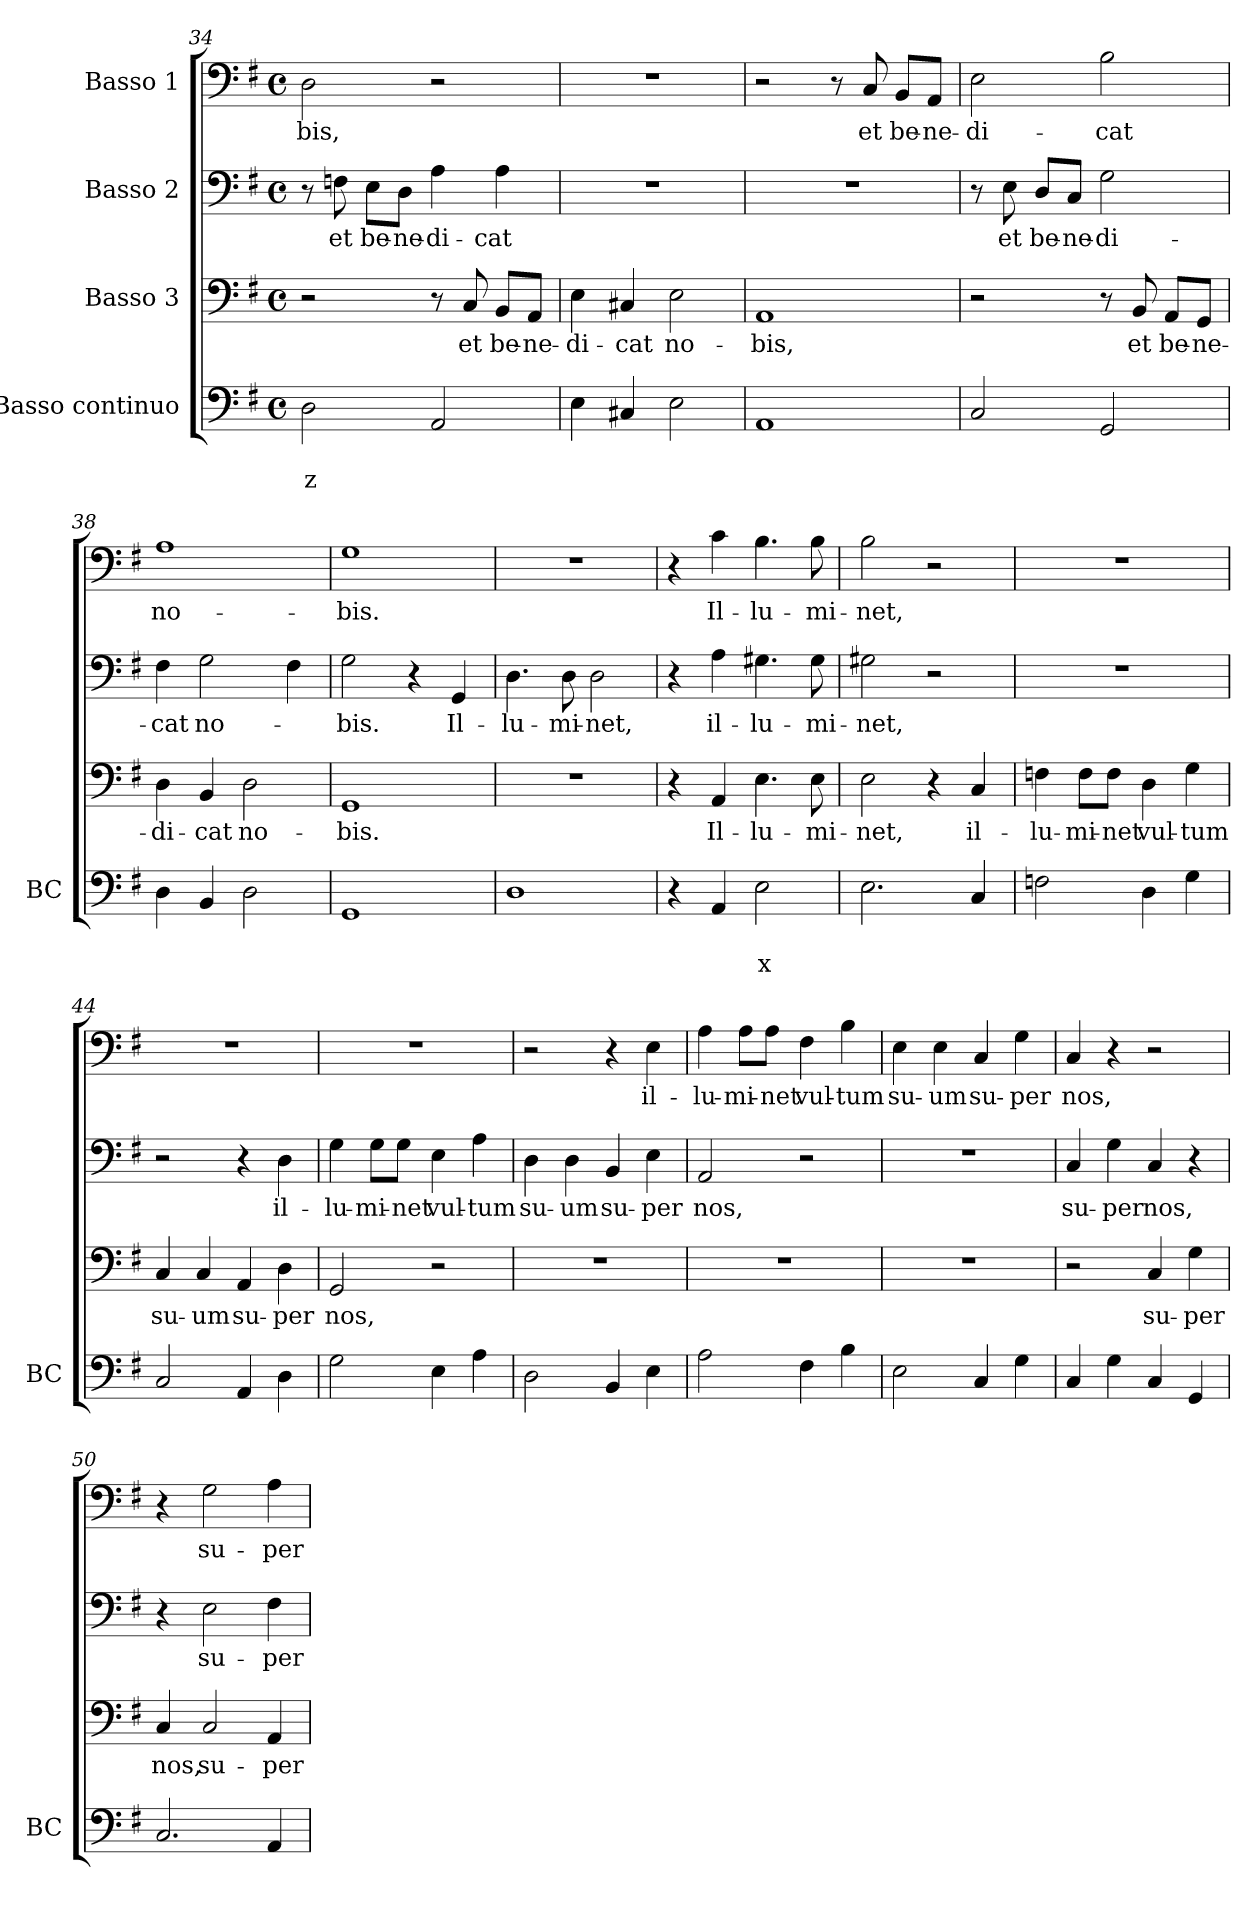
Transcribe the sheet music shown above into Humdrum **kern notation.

**kern	**text	**text	**kern	**text	**kern	**text	**kern	**text
*part4	*part4	*part4	*part3	*part3	*part2	*part2	*part1	*part1
*staff4	*staff4	*staff4	*staff3	*staff3	*staff2	*staff2	*staff1	*staff1
*I"Basso continuo	*	*	*I"Basso 3	*	*I"Basso 2	*	*I"Basso 1	*
*I'BC	*	*	*	*	*	*	*	*
*clefF4	*	*	*clefF4	*	*clefF4	*	*clefF4	*
*k[f#]	*	*	*k[f#]	*	*k[f#]	*	*k[f#]	*
*G:	*	*	*G:	*	*G:	*	*G:	*
*M4/4	*	*	*M4/4	*	*M4/4	*	*M4/4	*
*met(c)	*	*	*met(c)	*	*met(c)	*	*met(c)	*
=34	=34	=34	=34	=34	=34	=34	=34	=34
!	!	!LO:LY:b	!	!	!	!	!	!LO:LY:b
2D\	.	z	2r	.	8r	.	2D\	-bis,
!	!	!	!	!	!	!LO:LY:b	!	!
.	.	.	.	.	8Fn\	et	.	.
!	!	!	!	!	!	!LO:LY:b	!	!
.	.	.	.	.	8E\L	be-	.	.
!	!	!	!	!	!	!LO:LY:b	!	!
.	.	.	.	.	8D\J	-ne-	.	.
!	!	!	!	!	!	!LO:LY:b	!	!
2AA/	.	.	8r	.	4A\	-di-	2r	.
!	!	!	!	!LO:LY:b	!	!	!	!
.	.	.	8C/	et	.	.	.	.
!	!	!	!	!LO:LY:b	!	!LO:LY:b	!	!
.	.	.	8BB/L	be-	4A\	-cat	.	.
!	!	!	!	!LO:LY:b	!	!	!	!
.	.	.	8AA/J	-ne-	.	.	.	.
=35	=35	=35	=35	=35	=35	=35	=35	=35
!	!	!	!	!LO:LY:b	!	!	!	!
4E\	.	.	4E\	-di-	1r	.	1r	.
!	!	!	!	!LO:LY:b	!	!	!	!
4C#X/	.	.	4C#X/	-cat	.	.	.	.
!	!	!	!	!LO:LY:b	!	!	!	!
2E\	.	.	2E\	no-	.	.	.	.
=36	=36	=36	=36	=36	=36	=36	=36	=36
!	!	!	!	!LO:LY:b	!	!	!	!
1AA	.	.	1AA	-bis,	1r	.	2r	.
.	.	.	.	.	.	.	8r	.
!	!	!	!	!	!	!	!	!LO:LY:b
.	.	.	.	.	.	.	8C/	et
!	!	!	!	!	!	!	!	!LO:LY:b
.	.	.	.	.	.	.	8BB/L	be-
!	!	!	!	!	!	!	!	!LO:LY:b
.	.	.	.	.	.	.	8AA/J	-ne-
=37	=37	=37	=37	=37	=37	=37	=37	=37
!	!	!	!	!	!	!	!	!LO:LY:b
2C/	.	.	2r	.	8r	.	2E\	-di-
!	!	!	!	!	!	!LO:LY:b	!	!
.	.	.	.	.	8E\	et	.	.
!	!	!	!	!	!	!LO:LY:b	!	!
.	.	.	.	.	8D/L	be-	.	.
!	!	!	!	!	!	!LO:LY:b	!	!
.	.	.	.	.	8C/J	-ne-	.	.
!	!	!	!	!	!	!LO:LY:b	!	!LO:LY:b
2GG/	.	.	8r	.	2G\	-di-	2B\	-cat
!	!	!	!	!LO:LY:b	!	!	!	!
.	.	.	8BB/	et	.	.	.	.
!	!	!	!	!LO:LY:b	!	!	!	!
.	.	.	8AA/L	be-	.	.	.	.
!	!	!	!	!LO:LY:b	!	!	!	!
.	.	.	8GG/J	-ne-	.	.	.	.
=38	=38	=38	=38	=38	=38	=38	=38	=38
!	!	!	!	!LO:LY:b	!	!LO:LY:b	!	!LO:LY:b
4D\	.	.	4D\	-di-	4F#\	-cat	1A	no-
!	!	!	!	!LO:LY:b	!	!LO:LY:b	!	!
4BB/	.	.	4BB/	-cat	2G\	no-	.	.
!	!	!	!	!LO:LY:b	!	!	!	!
2D\	.	.	2D\	no-	.	.	.	.
.	.	.	.	.	4F#\	.	.	.
!!LO:LB:g=z
=39	=39	=39	=39	=39	=39	=39	=39	=39
!	!	!	!	!LO:LY:b	!	!LO:LY:b	!	!LO:LY:b
1GG	.	.	1GG	-bis.	2G\	-bis.	1G	-bis.
.	.	.	.	.	4r	.	.	.
!	!	!	!	!	!	!LO:LY:b	!	!
.	.	.	.	.	4GG/	Il-	.	.
=40	=40	=40	=40	=40	=40	=40	=40	=40
!	!	!	!	!	!	!LO:LY:b	!	!
1D	.	.	1r	.	4.D\	-lu-	1r	.
!	!	!	!	!	!	!LO:LY:b	!	!
.	.	.	.	.	8D\	-mi-	.	.
!	!	!	!	!	!	!LO:LY:b	!	!
.	.	.	.	.	2D\	-net,	.	.
=41	=41	=41	=41	=41	=41	=41	=41	=41
4r	.	.	4r	.	4r	.	4r	.
!	!	!	!	!LO:LY:b	!	!LO:LY:b	!	!LO:LY:b
4AA/	.	.	4AA/	Il-	4A\	il-	4c\	Il-
!	!	!LO:LY:b	!	!LO:LY:b	!	!LO:LY:b	!	!LO:LY:b
2E\	.	x	4.E\	-lu-	4.G#X\	-lu-	4.B\	-lu-
!	!	!	!	!LO:LY:b	!	!LO:LY:b	!	!LO:LY:b
.	.	.	8E\	-mi-	8G#\	-mi-	8B\	-mi-
=42	=42	=42	=42	=42	=42	=42	=42	=42
!	!	!	!	!LO:LY:b	!	!LO:LY:b	!	!LO:LY:b
2.E\	.	.	2E\	-net,	2G#X\	-net,	2B\	-net,
.	.	.	4r	.	2r	.	2r	.
!	!	!	!	!LO:LY:b	!	!	!	!
4C/	.	.	4C/	il-	.	.	.	.
=43	=43	=43	=43	=43	=43	=43	=43	=43
!	!	!	!	!LO:LY:b	!	!	!	!
2Fn\	.	.	4Fn\	-lu-	1r	.	1r	.
!	!	!	!	!LO:LY:b	!	!	!	!
.	.	.	8F\L	-mi-	.	.	.	.
!	!	!	!	!LO:LY:b	!	!	!	!
.	.	.	8F\J	-net	.	.	.	.
!	!	!	!	!LO:LY:b	!	!	!	!
4D\	.	.	4D\	vul-	.	.	.	.
!	!	!	!	!LO:LY:b	!	!	!	!
4G\	.	.	4G\	-tum	.	.	.	.
=44	=44	=44	=44	=44	=44	=44	=44	=44
!	!	!	!	!LO:LY:b	!	!	!	!
2C/	.	.	4C/	su-	2r	.	1r	.
!	!	!	!	!LO:LY:b	!	!	!	!
.	.	.	4C/	-um	.	.	.	.
!	!	!	!	!LO:LY:b	!	!	!	!
4AA/	.	.	4AA/	su-	4r	.	.	.
!	!	!	!	!LO:LY:b	!	!LO:LY:b	!	!
4D\	.	.	4D\	-per	4D\	il-	.	.
!!LO:LB:g=z
=45	=45	=45	=45	=45	=45	=45	=45	=45
!	!	!	!	!LO:LY:b	!	!LO:LY:b	!	!
2G\	.	.	2GG/	nos,	4G\	-lu-	1r	.
!	!	!	!	!	!	!LO:LY:b	!	!
.	.	.	.	.	8G\L	-mi-	.	.
!	!	!	!	!	!	!LO:LY:b	!	!
.	.	.	.	.	8G\J	-net	.	.
!	!	!	!	!	!	!LO:LY:b	!	!
4E\	.	.	2r	.	4E\	vul-	.	.
!	!	!	!	!	!	!LO:LY:b	!	!
4A\	.	.	.	.	4A\	-tum	.	.
=46	=46	=46	=46	=46	=46	=46	=46	=46
!	!	!	!	!	!	!LO:LY:b	!	!
2D\	.	.	1r	.	4D\	su-	2r	.
!	!	!	!	!	!	!LO:LY:b	!	!
.	.	.	.	.	4D\	-um	.	.
!	!	!	!	!	!	!LO:LY:b	!	!
4BB/	.	.	.	.	4BB/	su-	4r	.
!	!	!	!	!	!	!LO:LY:b	!	!LO:LY:b
4E\	.	.	.	.	4E\	-per	4E\	il-
=47	=47	=47	=47	=47	=47	=47	=47	=47
!	!	!	!	!	!	!LO:LY:b	!	!LO:LY:b
2A\	.	.	1r	.	2AA/	nos,	4A\	-lu-
!	!	!	!	!	!	!	!	!LO:LY:b
.	.	.	.	.	.	.	8A\L	-mi-
!	!	!	!	!	!	!	!	!LO:LY:b
.	.	.	.	.	.	.	8A\J	-net
!	!	!	!	!	!	!	!	!LO:LY:b
4F#\	.	.	.	.	2r	.	4F#\	vul-
!	!	!	!	!	!	!	!	!LO:LY:b
4B\	.	.	.	.	.	.	4B\	-tum
=48	=48	=48	=48	=48	=48	=48	=48	=48
!	!	!	!	!	!	!	!	!LO:LY:b
2E\	.	.	1r	.	1r	.	4E\	su-
!	!	!	!	!	!	!	!	!LO:LY:b
.	.	.	.	.	.	.	4E\	-um
!	!	!	!	!	!	!	!	!LO:LY:b
4C/	.	.	.	.	.	.	4C/	su-
!	!	!	!	!	!	!	!	!LO:LY:b
4G\	.	.	.	.	.	.	4G\	-per
=49	=49	=49	=49	=49	=49	=49	=49	=49
!	!	!	!	!	!	!LO:LY:b	!	!LO:LY:b
4C/	.	.	2r	.	4C/	su-	4C/	nos,
!	!	!	!	!	!	!LO:LY:b	!	!
4G\	.	.	.	.	4G\	-per	4r	.
!	!	!	!	!LO:LY:b	!	!LO:LY:b	!	!
4C/	.	.	4C/	su-	4C/	nos,	2r	.
!	!	!	!	!LO:LY:b	!	!	!	!
4GG/	.	.	4G\	-per	4r	.	.	.
=50	=50	=50	=50	=50	=50	=50	=50	=50
!	!	!	!	!LO:LY:b	!	!	!	!
2.C/	.	.	4C/	nos,	4r	.	4r	.
!	!	!	!	!LO:LY:b	!	!LO:LY:b	!	!LO:LY:b
.	.	.	2C/	su-	2E\	su-	2G\	su-
!	!	!	!	!LO:LY:b	!	!LO:LY:b	!	!LO:LY:b
4AA/	.	.	4AA/	-per	4F#\	-per	4A\	-per
=	=	=	=	=	=	=	=	=
*-	*-	*-	*-	*-	*-	*-	*-	*-
